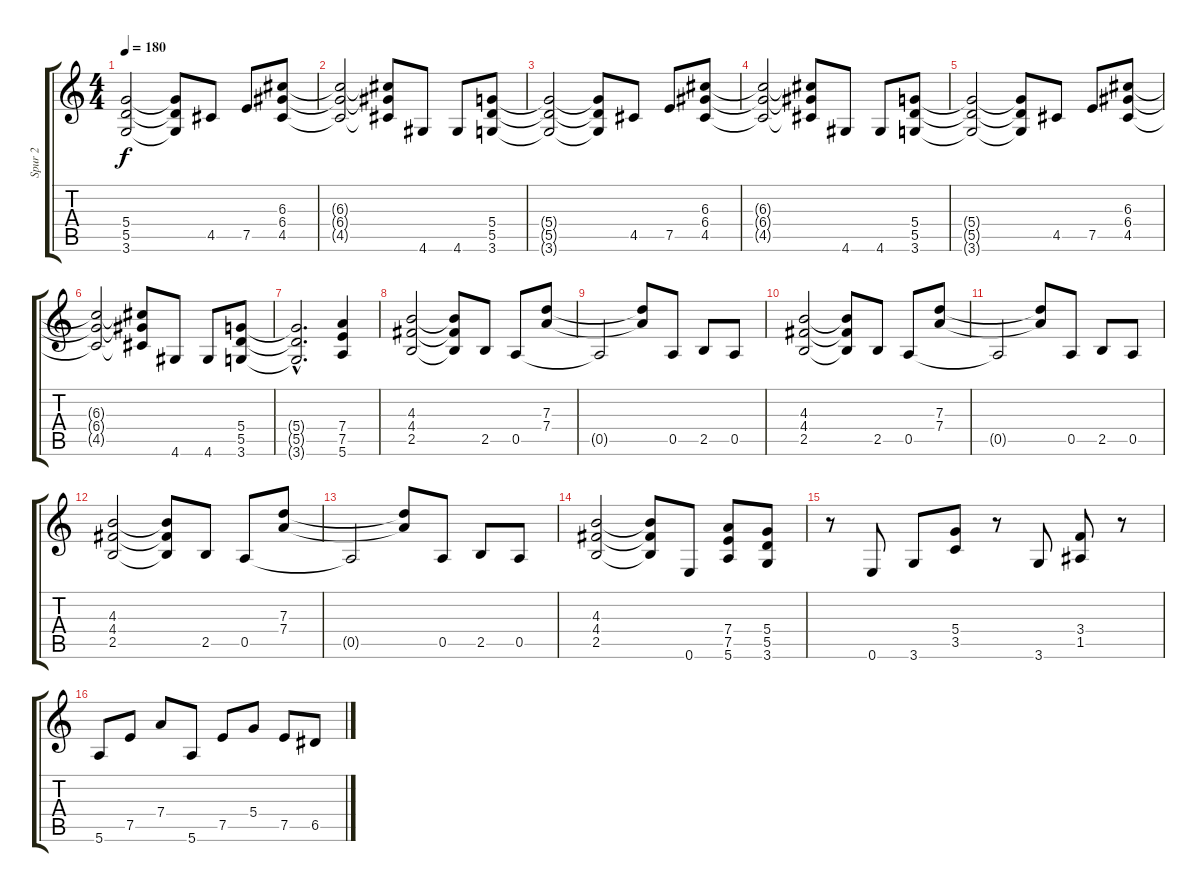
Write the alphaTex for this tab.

\track ("Spur 2" "Spur 2") {instrument distortionguitar}
\staff {score tabs}
\tuning (E4 B3 G3 D3 A2 E2) {hide}
\ts (4 4)
\tempo 180
\clef g2
\ks c
(5.4{t} 5.5{t} 3.6{t}).2{dy f} (5.4{t} 5.5{t} 3.6{t}).8 4.5.8 7.5.8 (6.3 6.4 4.5).8 |
(6.3{t} 6.4{t} 4.5{t}).2 (6.3{t} 6.4{t} 4.5{t}).8 4.6.8 4.6.8 (5.4 5.5 3.6).8 |
(5.4{t} 5.5{t} 3.6{t}).2 (5.4{t} 5.5{t} 3.6{t}).8 4.5.8 7.5.8 (6.3 6.4 4.5).8 |
(6.3{t} 6.4{t} 4.5{t}).2 (6.3{t} 6.4{t} 4.5{t}).8 4.6.8 4.6.8 (5.4 5.5 3.6).8 |
(5.4{t} 5.5{t} 3.6{t}).2 (5.4{t} 5.5{t} 3.6{t}).8 4.5.8 7.5.8 (6.3 6.4 4.5).8 |
(6.3{t} 6.4{t} 4.5{t}).2 (6.3{t} 6.4{t} 4.5{t}).8 4.6.8 4.6.8 (5.4 5.5 3.6).8 |
(5.4{hac t} 5.5{hac t} 3.6{hac t}).2{d} (7.4 7.5 5.6).4 |
(4.3 4.4 2.5).2 (4.3{t} 4.4{t} 2.5{t}).8 2.5.8 0.5.8 (7.3 7.4).8 |
0.5{t}.2 (7.3{t} 7.4{t}).8 0.5.8 2.5.8 0.5.8 |
(4.3 4.4 2.5).2 (4.3{t} 4.4{t} 2.5{t}).8 2.5.8 0.5.8 (7.3 7.4).8 |
0.5{t}.2 (7.3{t} 7.4{t}).8 0.5.8 2.5.8 0.5.8 |
(4.3 4.4 2.5).2 (4.3{t} 4.4{t} 2.5{t}).8 2.5.8 0.5.8 (7.3 7.4).8 |
0.5{t}.2 (7.3{t} 7.4{t}).8 0.5.8 2.5.8 0.5.8 |
(4.3 4.4 2.5).2 (4.3{t} 4.4{t} 2.5{t}).8 0.6.8 (7.4 7.5 5.6).8 (5.4 5.5 3.6).8 |
r.8 0.6.8 3.6.8 (5.4 3.5).8 r.8 3.6.8 (3.4 1.5).8 r.8 |
5.6.8 7.5.8 7.4.8 5.6.8 7.5.8 5.4.8 7.5.8 6.5.8
